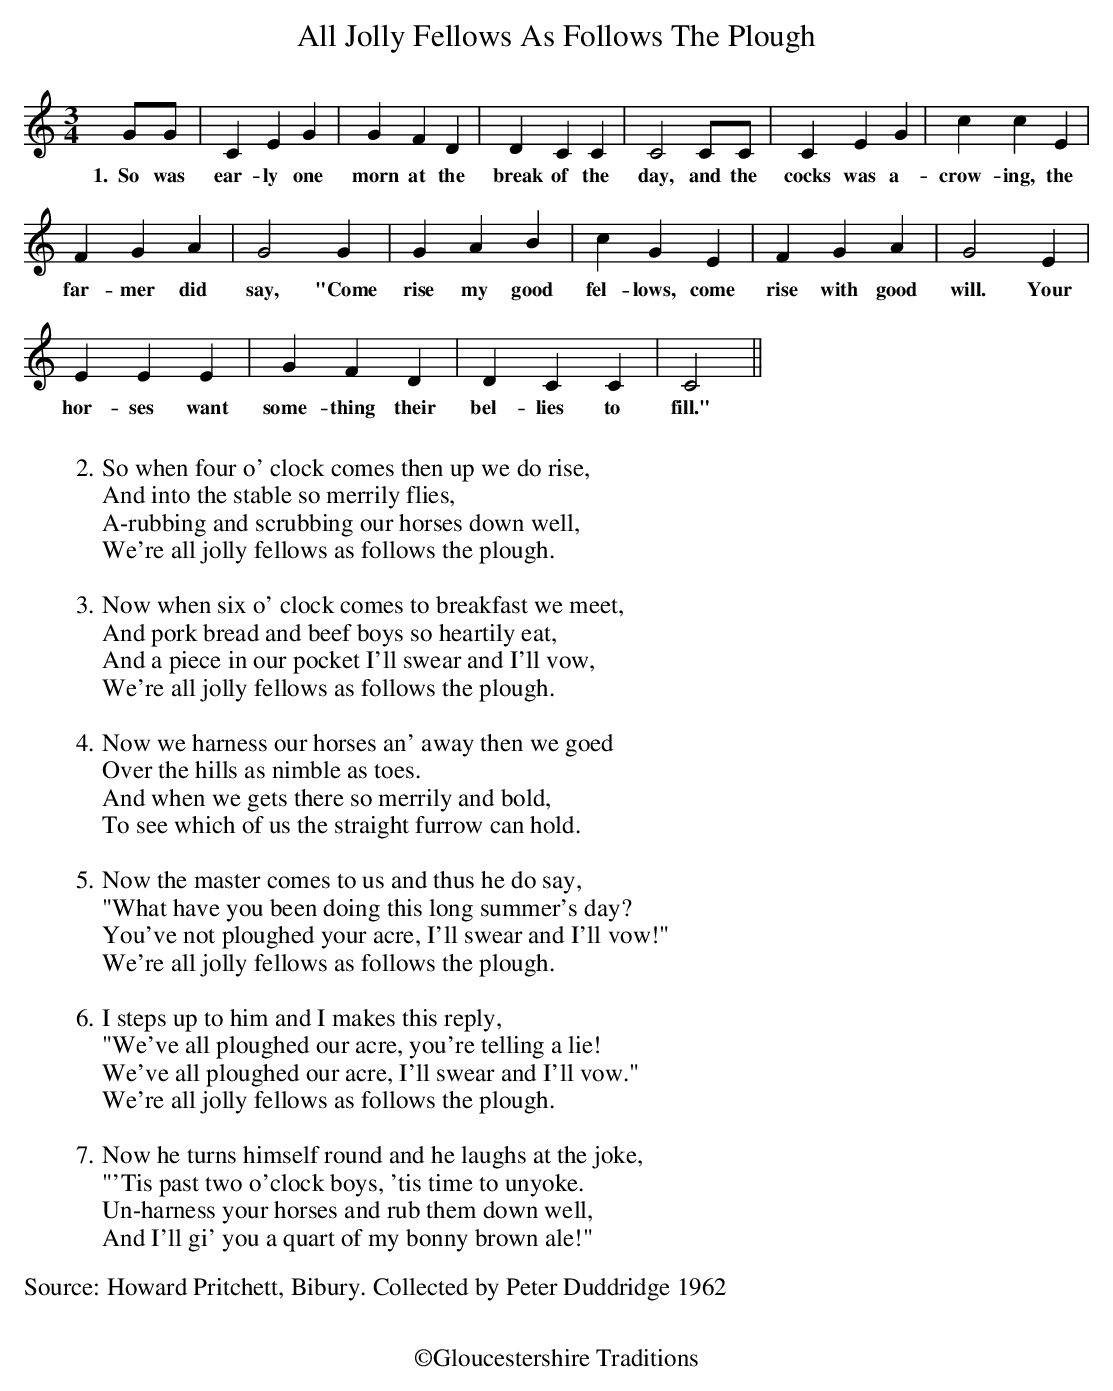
X:1
T: All Jolly Fellows As Follows The Plough
M: 3/4
L: 1/4
K: C
G/2G/2 | CEG | GFD | DCC | C2C/2C/2 | CEG | ccE |
w:1.~~So was ear-ly one morn at the break of the day, and the cocks was a-crow-ing, the
 FGA | G2G | GAB | cGE |FGA | G2E |
w:far-mer did say, "Come rise my good fel-lows, come rise with good will. Your
EEE | GFD | DCC | C2 ||
w:hor-ses want some-thing their bel-lies to fill."
W:
W: 2.So when four o' clock comes then up we do rise,
W:   And into the stable so merrily flies,
W:   A-rubbing and scrubbing our horses down well,
W:   We're all jolly fellows as follows the plough.
W:
W: 3. Now when six o' clock comes to breakfast we meet,
W:    And pork bread and beef boys so heartily eat,
W:    And a piece in our pocket I'll swear and I'll vow,
W:    We're all jolly fellows as follows the plough.
W:
W: 4. Now we harness our horses an' away then we goed
W:    Over the hills as nimble as toes.
W:    And when we gets there so merrily and bold,
W:    To see which of us the straight furrow can hold.
W:
W: 5. Now the master comes to us and thus he do say,
W:    "What have you been doing this long summer's day?
W:    You've not ploughed your acre, I'll swear and I'll vow!"
W:    We're all jolly fellows as follows the plough.
W:
W: 6. I steps up to him and I makes this reply,
W:    "We've all ploughed our acre, you're telling a lie!
W:     We've all ploughed our acre, I'll swear and I'll vow."
W:     We're all jolly fellows as follows the plough.
W:
W: 7. Now he turns himself round and he laughs at the joke,
W:    "'Tis past two o'clock boys, 'tis time to unyoke.
W:    Un-harness your horses and rub them down well,
W:    And I'll gi' you a quart of my bonny brown ale!"
W:
